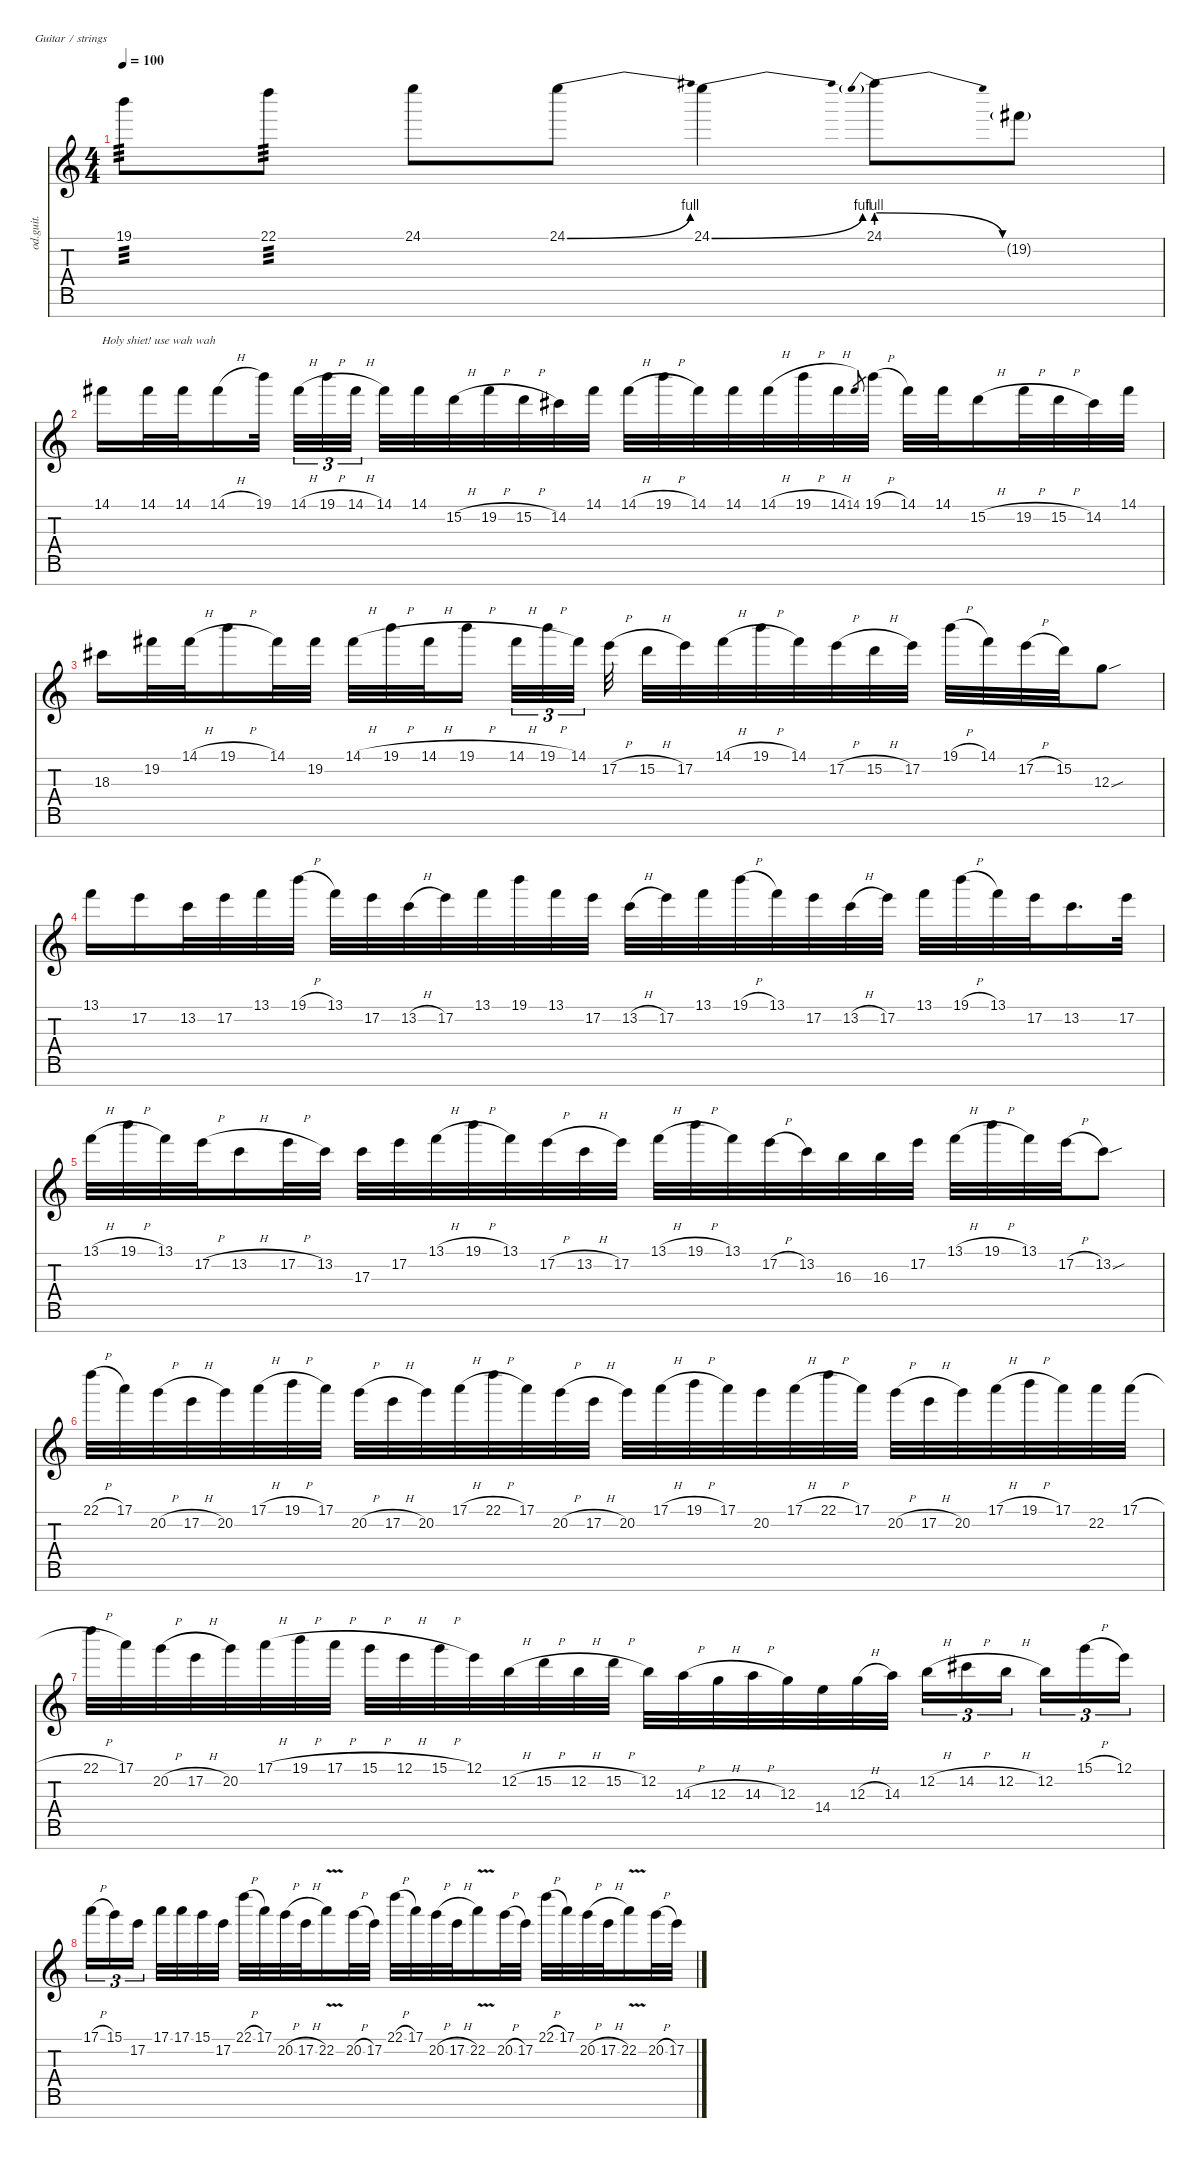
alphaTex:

\defaultSystemsLayout 4
\hideDynamics
\bracketExtendMode nobrackets
\otherSystemsTrackNameOrientation horizontal
\track ("Vai" "od.guit.") {instrument overdrivenguitar}
\staff {score tabs}
\tuning (E4 B3 G3 D3 A2 E2 B1)
\ts (4 4)
\tempo 100
\clef g2
\ks c
19.1.8{tp 3 dy f beam Down} 22.1.8{tp 3 beam Down} 24.1.8{beam Down} 24.1{be (bend 0 0 30 4)}.8{beam Down} 24.1{be (bend 0 0 30 4)}.4{beam Down} 24.1{be (prebendrelease 0 4 39.999998399999996 0)}.8{beam Down} 19.2{g acc #}.8{dy mf beam Down} |
14.1{acc #}.16{txt "Holy shiet! use wah wah" dy f beam Down} 14.1{acc #}.32{beam Down} 14.1{acc #}.32{beam Down} 14.1{h acc #}.16{beam Down} 19.1.32{beam Down} 14.1{h acc #}.32{tu (3 2) beam Down} 19.1{h}.32{tu (3 2) beam Down} 14.1{h acc #}.32{tu (3 2) beam Down} 14.1{acc #}.32{beam Down} 14.1{acc #}.32{beam Down} 15.2{h}.32{beam Down} 19.2{h acc #}.32{beam Down} 15.2{h}.32{beam Down} 14.2{acc #}.32{beam Down} 14.1{acc #}.32{beam Down} 14.1{h acc #}.32{beam Down} 19.1{h}.32{beam Down} 14.1{acc #}.32{beam Down} 14.1{acc #}.32{beam Down} 14.1{h acc #}.32{beam Down} 19.1{h}.32{beam Down} 14.1{h acc #}.32{beam Down} 14.1{acc #}.8{gr dy mf beam Up} 19.1{h}.32{dy f beam Down} 14.1{acc #}.32{beam Down} 14.1{acc #}.32{beam Down} 15.2{h}.16{beam Down} 19.2{h acc #}.32{beam Down} 15.2{h}.32{beam Down} 14.2{acc #}.32{beam Down} 14.1{acc #}.32{beam Down} |
18.3{acc #}.16{beam Down} 19.2{acc #}.32{beam Down} 14.1{h acc #}.32{beam Down} 19.1{h}.16{beam Down} 14.1{acc #}.32{beam Down} 19.2{acc #}.32{beam Down} 14.1{h acc #}.32{beam Down} 19.1{h}.32{beam Down} 14.1{h acc #}.32{beam Down} 19.1{h}.16{beam Down} 14.1{h acc #}.32{tu (3 2) beam Down} 19.1{h}.32{tu (3 2) beam Down} 14.1{acc #}.32{tu (3 2) beam Down} 17.2{h}.32{beam Down} 15.2{h}.32{beam Down} 17.2.32{beam Down} 14.1{h acc #}.32{beam Down} 19.1{h}.32{beam Down} 14.1{acc #}.32{beam Down} 17.2{h}.32{beam Down} 15.2{h}.32{beam Down} 17.2.32{beam Down} 19.1{h}.32{beam Down} 14.1{acc #}.32{beam Down} 17.2{h}.32{beam Down} 15.2.32{beam Down} 12.3{sou}.8{beam Down} |
13.1.16{beam Down} 17.2.16{dy ff beam Down} 13.2.32{dy f beam Down} 17.2.32{dy ff beam Down} 13.1.32{dy f beam Down} 19.1{h}.32{dy ff beam Down} 13.1.32{dy f beam Down} 17.2.32{dy ff beam Down} 13.2{h}.32{dy f beam Down} 17.2.32{dy ff beam Down} 13.1.32{dy f beam Down} 19.1.32{dy ff beam Down} 13.1.32{dy f beam Down} 17.2.32{dy ff beam Down} 13.2{h}.32{dy f beam Down} 17.2.32{dy ff beam Down} 13.1.32{dy f beam Down} 19.1{h}.32{dy ff beam Down} 13.1.32{dy f beam Down} 17.2.32{dy ff beam Down} 13.2{h}.32{dy f beam Down} 17.2.32{dy ff beam Down} 13.1.32{dy f beam Down} 19.1{h}.32{dy ff beam Down} 13.1.32{dy f beam Down} 17.2.32{dy ff beam Down} 13.2.16{d dy f beam Down} 17.2.32{dy ff beam Down} |
13.1{h}.32{dy f beam Down} 19.1{h}.32{beam Down} 13.1.32{beam Down} 17.2{h}.32{beam Down} 13.2{h}.16{beam Down} 17.2{h}.32{beam Down} 13.2.32{beam Down} 17.3.32{beam Down} 17.2.32{beam Down} 13.1{h}.32{beam Down} 19.1{h}.32{beam Down} 13.1.32{beam Down} 17.2{h}.32{beam Down} 13.2{h}.32{beam Down} 17.2.32{beam Down} 13.1{h}.32{beam Down} 19.1{h}.32{beam Down} 13.1.32{beam Down} 17.2{h}.32{beam Down} 13.2.32{beam Down} 16.3.32{beam Down} 16.3.32{beam Down} 17.2.32{beam Down} 13.1{h}.32{beam Down} 19.1{h}.32{beam Down} 13.1.32{beam Down} 17.2{h}.32{beam Down} 13.2{sou}.8{beam Down} |
22.1{h}.32{beam Down} 17.1.32{beam Down} 20.2{h}.32{beam Down} 17.2{h}.32{beam Down} 20.2.32{beam Down} 17.1{h}.32{beam Down} 19.1{h}.32{beam Down} 17.1.32{beam Down} 20.2{h}.32{beam Down} 17.2{h}.32{beam Down} 20.2.32{beam Down} 17.1{h}.32{beam Down} 22.1{h}.32{beam Down} 17.1.32{beam Down} 20.2{h}.32{beam Down} 17.2{h}.32{beam Down} 20.2.32{beam Down} 17.1{h}.32{beam Down} 19.1{h}.32{beam Down} 17.1.32{beam Down} 20.2.32{beam Down} 17.1{h}.32{beam Down} 22.1{h}.32{beam Down} 17.1.32{beam Down} 20.2{h}.32{beam Down} 17.2{h}.32{beam Down} 20.2.32{beam Down} 17.1{h}.32{beam Down} 19.1{h}.32{beam Down} 17.1.32{beam Down} 22.2.32{beam Down} 17.1{h}.32{beam Down} |
22.1{h}.32{beam Down} 17.1.32{beam Down} 20.2{h}.32{beam Down} 17.2{h}.32{beam Down} 20.2.32{beam Down} 17.1{h}.32{beam Down} 19.1{h}.32{beam Down} 17.1{h}.32{beam Down} 15.1{h}.32{beam Down} 12.1{h}.32{beam Down} 15.1{h}.32{beam Down} 12.1.32{beam Down} 12.2{h}.32{beam Down} 15.2{h}.32{beam Down} 12.2{h}.32{beam Down} 15.2{h}.32{beam Down} 12.2.32{beam Down} 14.3{h}.32{beam Down} 12.3{h}.32{beam Down} 14.3{h}.32{beam Down} 12.3.32{beam Down} 14.4.32{beam Down} 12.3{h}.32{beam Down} 14.3.32{beam Down} 12.2{h}.16{tu (3 2) beam Down} 14.2{h acc #}.16{tu (3 2) beam Down} 12.2{h}.16{tu (3 2) beam Down} 12.2.16{tu (3 2) beam Down} 15.1{h}.16{tu (3 2) beam Down} 12.1.16{tu (3 2) beam Down} |
17.1{h}.16{tu (3 2) beam Down} 15.1.16{tu (3 2) beam Down} 17.2.16{tu (3 2) beam Down} 17.1.32{beam Down} 17.1.32{beam Down} 15.1.32{beam Down} 17.2.32{beam Down} 22.1{h}.32{beam Down} 17.1.32{beam Down} 20.2{h}.32{beam Down} 17.2{h}.32{beam Down} 22.2{v}.16{beam Down} 20.2{h}.32{beam Down} 17.2.32{beam Down} 22.1{h}.32{beam Down} 17.1.32{beam Down} 20.2{h}.32{beam Down} 17.2{h}.32{beam Down} 22.2{v}.16{beam Down} 20.2{h}.32{beam Down} 17.2.32{beam Down} 22.1{h}.32{beam Down} 17.1.32{beam Down} 20.2{h}.32{beam Down} 17.2{h}.32{beam Down} 22.2{v}.16{beam Down} 20.2{h}.32{beam Down} 17.2.32{beam Down}
